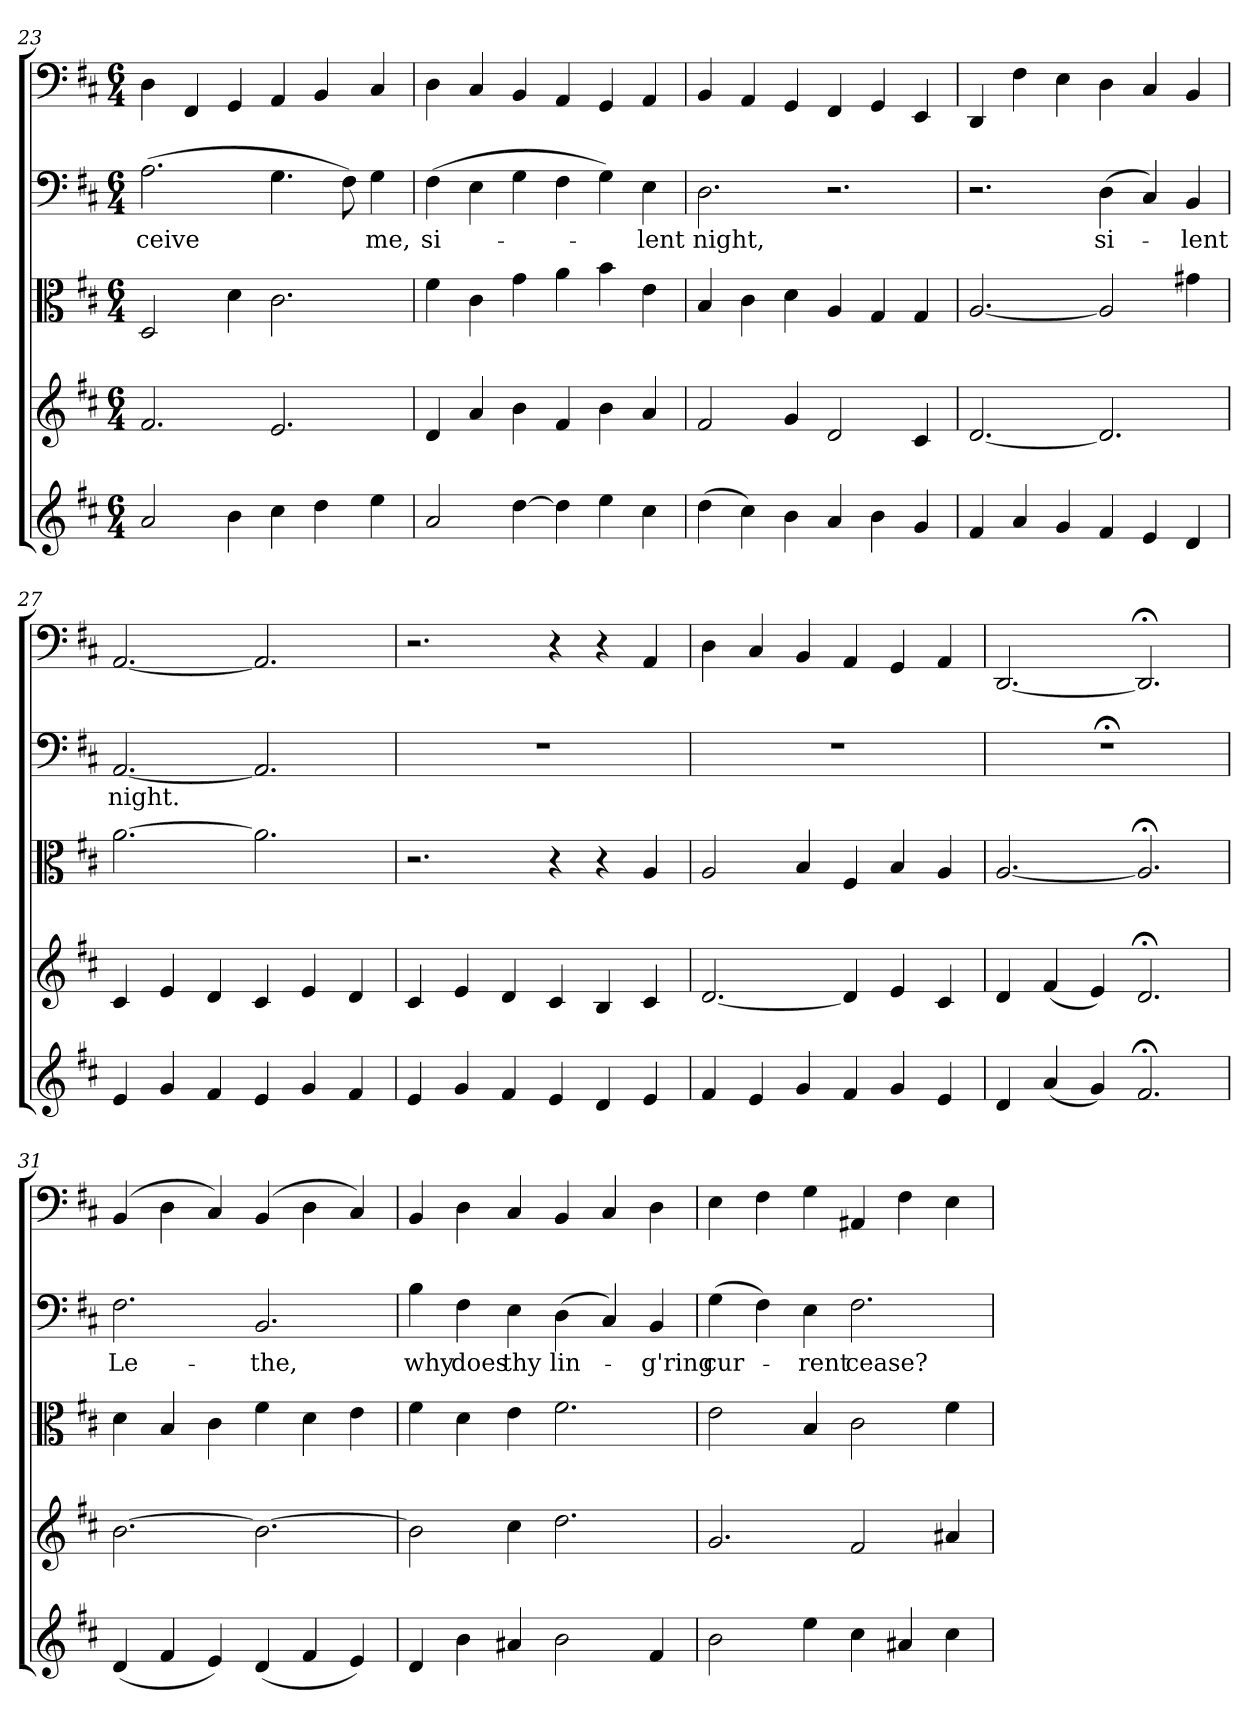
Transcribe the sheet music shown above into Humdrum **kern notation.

**kern	**kern	**kern	**kern	**text	**kern
*part5	*part4	*part3	*part2	*part2	*part1
*staff5	*staff4	*staff3	*staff2	*staff2	*staff1
*clefG2	*clefG2	*clefC3	*clefF4	*	*clefF4
*k[f#c#]	*k[f#c#]	*k[f#c#]	*k[f#c#]	*	*k[f#c#]
*D:	*D:	*D:	*D:	*	*D:
*M6/4	*M6/4	*M6/4	*M6/4	*	*M6/4
=23	=23	=23	=23	=23	=23
2a/	2.f#/	2D/	(2.A\	-ceive	4D\
.	.	.	.	.	4FF#/
4b\	.	4d\	.	.	4GG/
4cc#\	2.e/	2.c#\	4.G\	.	4AA/
4dd\	.	.	.	.	4BB/
.	.	.	8F#\)	.	.
4ee\	.	.	4G\	me,	4C#/
=24	=24	=24	=24	=24	=24
2a/	4d/	4f#\	(4F#\	si-	4D\
.	4a/	4c#\	4E\	.	4C#/
[4dd\	4b\	4g\	4G\	.	4BB/
4dd\]	4f#/	4a\	4F#\	.	4AA/
4ee\	4b\	4b\	4G\)	.	4GG/
4cc#\	4a/	4e\	4E\	-lent	4AA/
=25	=25	=25	=25	=25	=25
(4dd\	2f#/	4B/	2.D\	night,	4BB/
4cc#\)	.	4c#\	.	.	4AA/
4b\	4g/	4d\	.	.	4GG/
4a/	2d/	4A/	2.r	.	4FF#/
4b\	.	4G/	.	.	4GG/
4g/	4c#/	4G/	.	.	4EE/
=26	=26	=26	=26	=26	=26
4f#/	[2.d/	[2.A/	2.r	.	4DD/
4a/	.	.	.	.	4F#\
4g/	.	.	.	.	4E\
4f#/	2.d/]	2A/]	(4D\	si-	4D\
4e/	.	.	4C#/)	.	4C#/
4d/	.	4g#X\	4BB/	-lent	4BB/
=27	=27	=27	=27	=27	=27
4e/	4c#/	[2.a\	[2.AA/	night.	[2.AA/
4g/	4e/	.	.	.	.
4f#/	4d/	.	.	.	.
4e/	4c#/	2.a\]	2.AA/]	.	2.AA/]
4g/	4e/	.	.	.	.
4f#/	4d/	.	.	.	.
=28	=28	=28	=28	=28	=28
4e/	4c#/	2.r	1.r	.	2.r
4g/	4e/	.	.	.	.
4f#/	4d/	.	.	.	.
4e/	4c#/	4r	.	.	4r
4d/	4B/	4r	.	.	4r
4e/	4c#/	4A/	.	.	4AA/
=29	=29	=29	=29	=29	=29
4f#/	[2.d/	2A/	1.r	.	4D\
4e/	.	.	.	.	4C#/
4g/	.	4B/	.	.	4BB/
4f#/	4d/]	4F#/	.	.	4AA/
4g/	4e/	4B/	.	.	4GG/
4e/	4c#/	4A/	.	.	4AA/
=30	=30	=30	=30	=30	=30
4d/	4d/	[2.A/	1.r;<	.	[2.DD/
(4a/	(4f#/	.	.	.	.
4g/)	4e/)	.	.	.	.
2.f#;</	2.d;</	2.A;</]	.	.	2.DD;</]
=31	=31	=31	=31	=31	=31
(4d/	[2.b\	4d\	2.F#\	Le-	(4BB/
4f#/	.	4B/	.	.	4D\
4e/)	.	4c#\	.	.	4C#/)
(4d/	2.b\_	4f#\	2.BB/	-the,	(4BB/
4f#/	.	4d\	.	.	4D\
4e/)	.	4e\	.	.	4C#/)
=32	=32	=32	=32	=32	=32
4d/	2b\]	4f#\	4B\	why	4BB/
4b\	.	4d\	4F#\	does	4D\
4a#X/	4cc#\	4e\	4E\	thy	4C#/
2b\	2.dd\	2.f#\	(4D\	lin-	4BB/
.	.	.	4C#/)	.	4C#/
4f#/	.	.	4BB/	-g'ring	4D\
=33	=33	=33	=33	=33	=33
2b\	2.g/	2e\	(4G\	cur-	4E\
.	.	.	4F#\)	.	4F#\
4ee\	.	4B/	4E\	-rent	4G\
4cc#\	2f#/	2c#\	2.F#\	cease?	4AA#X/
4a#X/	.	.	.	.	4F#\
4cc#\	4a#X/	4f#\	.	.	4E\
=	=	=	=	=	=
*-	*-	*-	*-	*-	*-
